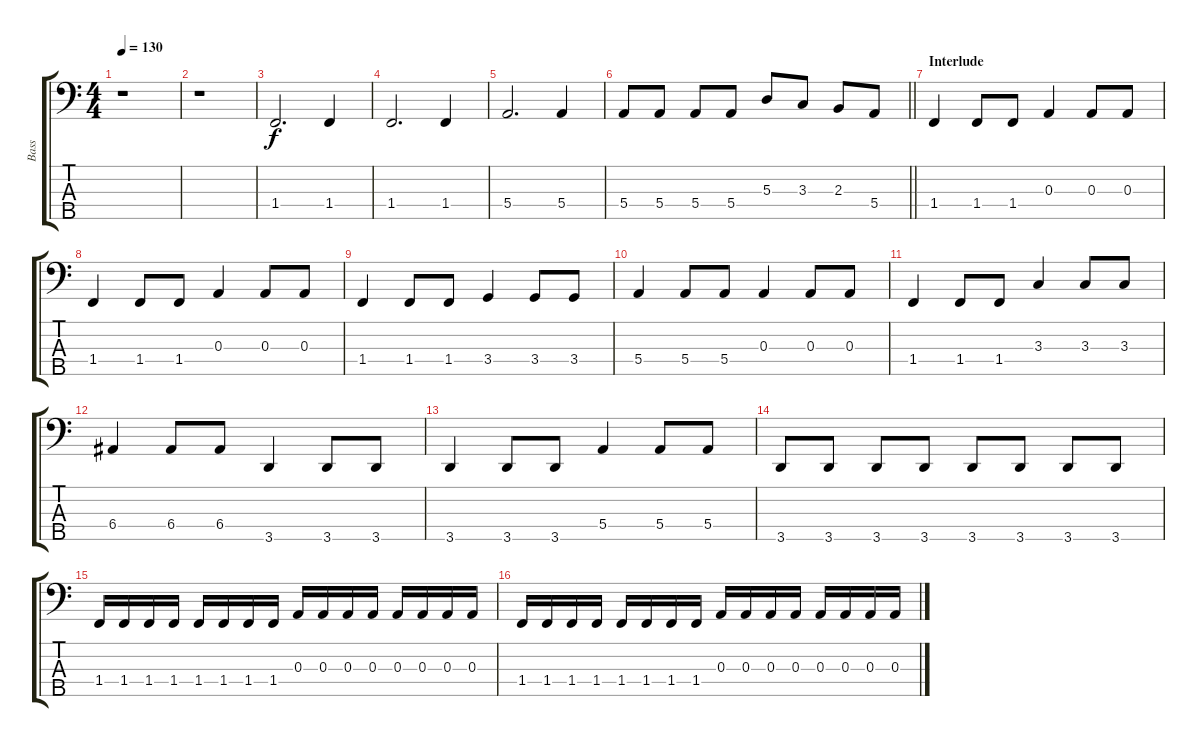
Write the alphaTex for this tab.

\track ("Bass" "Bass") {instrument electricbassfinger}
\staff {score tabs}
\tuning (G2 D2 A1 E1 B0) {hide}
\ts (4 4)
\tempo 130
\clef f4
\ks c
r.1{dy f} |
r.1 |
1.4.2{d instrument taikodrum} 1.4.4 |
1.4.2{d} 1.4.4 |
5.4.2{d} 5.4.4 |
\barLineRight lightlight
5.4.8{instrument electricbassfinger} 5.4.8 5.4.8 5.4.8 5.3.8 3.3.8 2.3.8 5.4.8 |
\section ("" "Interlude ")
1.4.4 1.4.8 1.4.8 0.3.4 0.3.8 0.3.8 |
1.4.4 1.4.8 1.4.8 0.3.4 0.3.8 0.3.8 |
1.4.4 1.4.8 1.4.8 3.4.4 3.4.8 3.4.8 |
5.4.4 5.4.8 5.4.8 0.3.4 0.3.8 0.3.8 |
1.4.4 1.4.8 1.4.8 3.3.4 3.3.8 3.3.8 |
6.4.4 6.4.8 6.4.8 3.5.4 3.5.8 3.5.8 |
3.5.4 3.5.8 3.5.8 5.4.4 5.4.8 5.4.8 |
3.5.8 3.5.8 3.5.8 3.5.8 3.5.8 3.5.8 3.5.8 3.5.8 |
1.4.16 1.4.16 1.4.16 1.4.16 1.4.16 1.4.16 1.4.16 1.4.16 0.3.16 0.3.16 0.3.16 0.3.16 0.3.16 0.3.16 0.3.16 0.3.16 |
1.4.16 1.4.16 1.4.16 1.4.16 1.4.16 1.4.16 1.4.16 1.4.16 0.3.16 0.3.16 0.3.16 0.3.16 0.3.16 0.3.16 0.3.16 0.3.16
